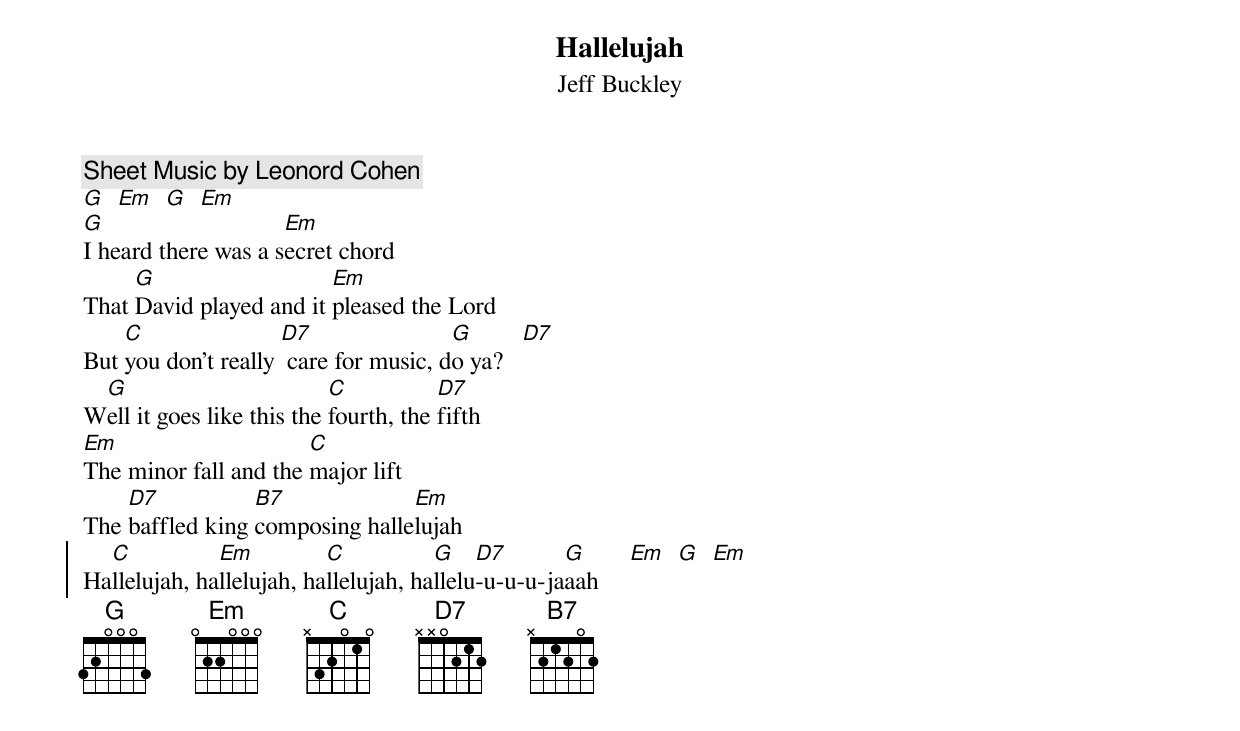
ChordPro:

{t:Hallelujah}
{st:Jeff Buckley}
{c: Sheet Music by Leonord Cohen}
{sot}
{eot}
[G]  [Em]  [G]  [Em]
[G]I heard there was a s[Em]ecret chord
That [G]David played and it [Em]pleased the Lord
But [C]you don't really [D7] care for music, d[G]o ya?   [D7]
W[G]ell it goes like this the [C]fourth, the [D7]fifth
[Em]The minor fall and the [C]major lift
The [D7]baffled king [B7]composing halle[Em]lujah
{soc}
Ha[C]llelujah, ha[Em]llelujah, ha[C]llelujah, ha[G]llelu[D7]-u-u-u-ja[G]aah     [Em]  [G]  [Em]
{eoc}
